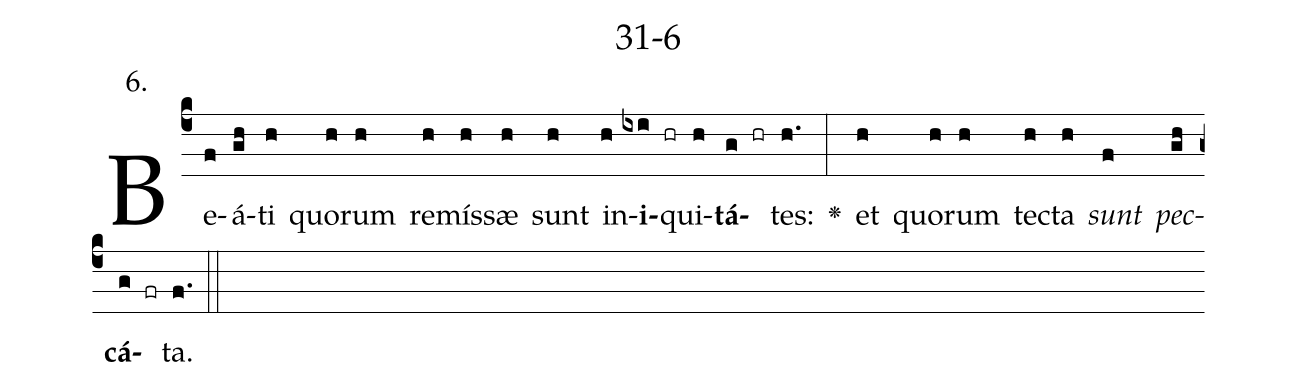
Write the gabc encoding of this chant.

name: 31-6;
annotation: 6.;
%%
(c4)Be(f)á(gh)ti(h) quo(h)rum(h) re(h)mís(h)sæ(h) sunt(h) in(h)<b>i</b>(ixi hr)qui(h)<b>tá</b>(g hr)tes:(h.) <v>\greheightstar</v>(:) et(h) quo(h)rum(h) tec(h)ta(h) <i>sunt</i>(f) <i>pec</i>(gh)<b>cá</b>(g fr)ta.(f.) (::)


%E(h) u(h) o(f) u(gh) a(g) e.(f.) (::)
